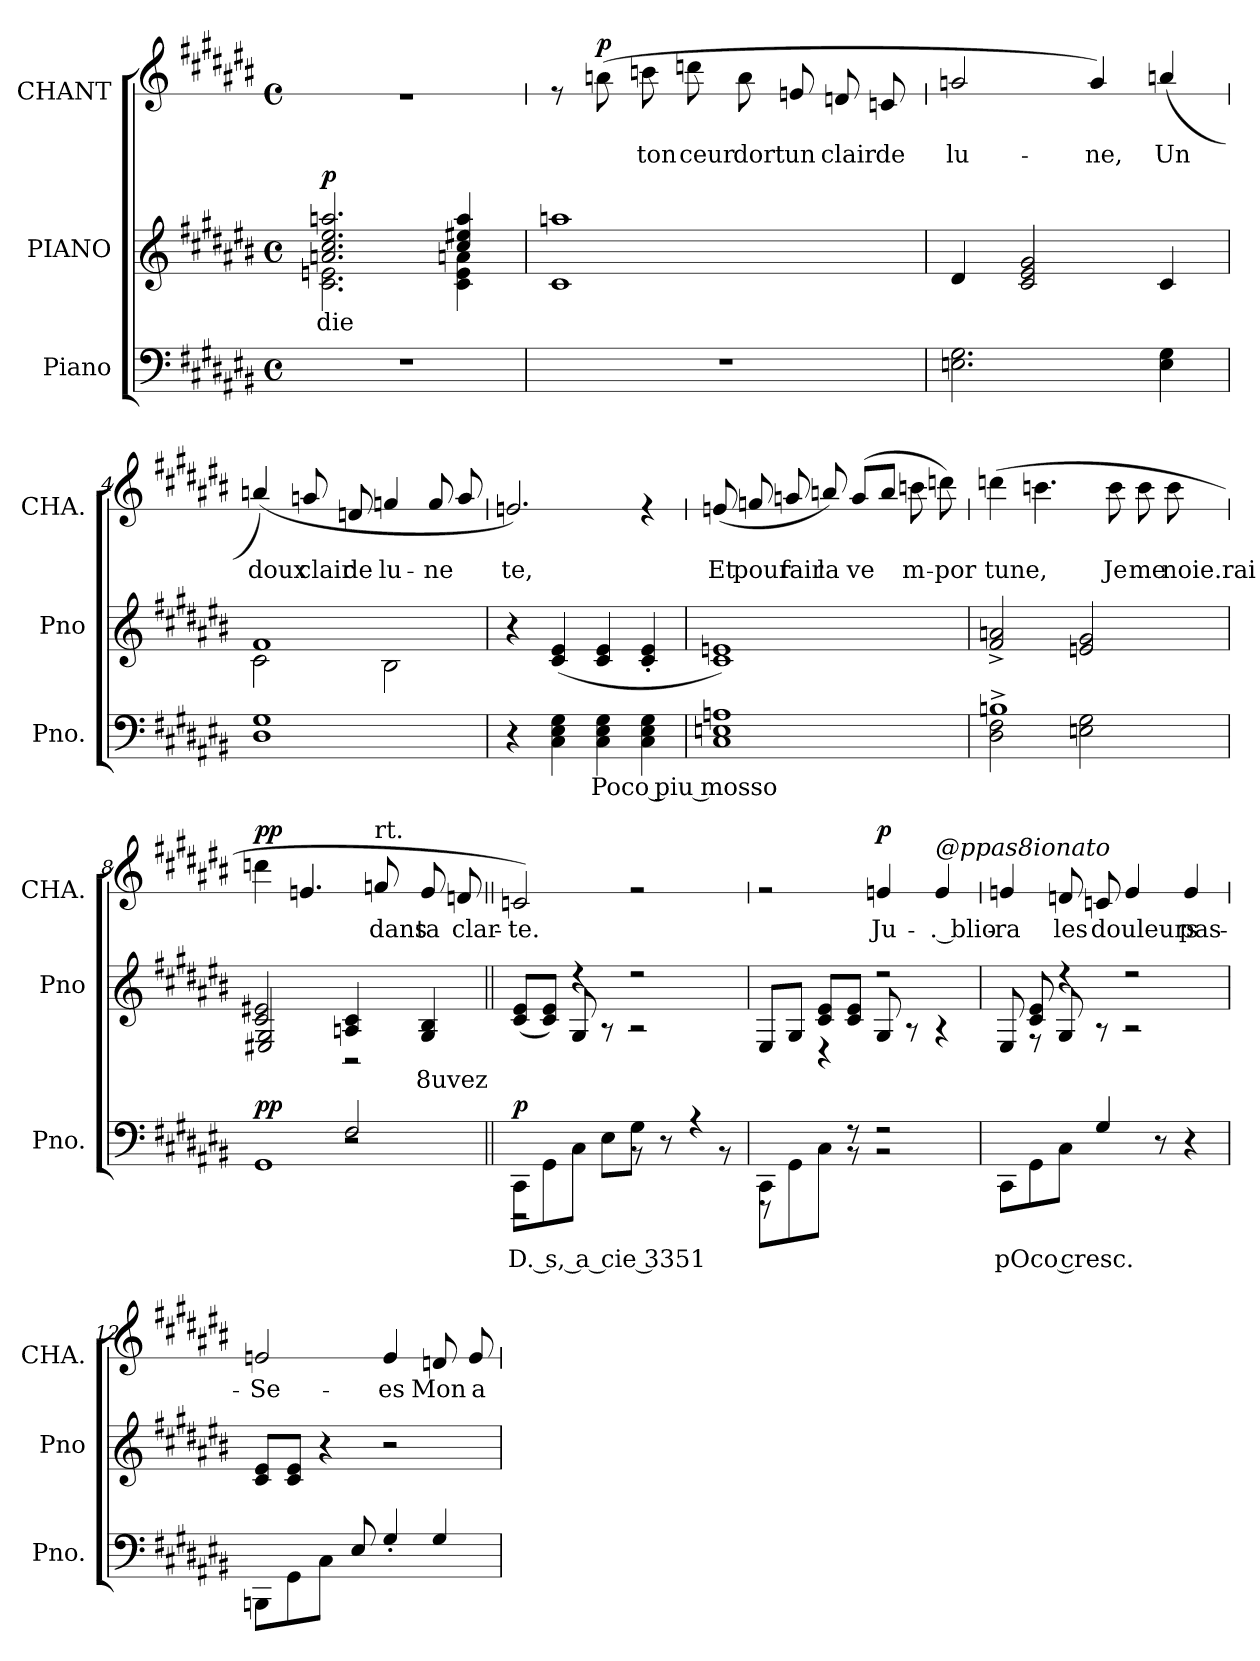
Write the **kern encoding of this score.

**kern	**text	**dynam	**kern	**text	**dynam	**kern	**text	**dynam
*part3	*part3	*part3	*part2	*part2	*part2	*part1	*part1	*part1
*staff3	*staff3	*staff3	*staff2	*staff2	*staff2	*staff1	*staff1	*staff1
*I"Piano	*	*	*I"PIANO	*	*	*I"CHANT	*	*
*I'Pno.	*	*	*I'Pno	*	*	*I'CHA.	*	*
*	*	*	*	*	*	*stria1	*	*
*clefF4	*	*	*clefG2	*	*	*clefG2	*	*
*k[f#c#g#d#a#e#b#]	*	*	*k[f#c#g#d#a#e#b#]	*	*	*k[f#c#g#d#a#e#b#]	*	*
*C#:	*	*	*C#:	*	*	*C#:	*	*
*M4/4	*	*	*M4/4	*	*	*M4/4	*	*
*met(c)	*	*	*met(c)	*	*	*met(c)	*	*
=1	=1	=1	=1	=1	=1	=1	=1	=1
*	*	*	*^	*	*	*	*	*
1r	.	.	2.an/ 2.cc#/ 2.ee#/ 2.aan/	2.c#\ 2.en\	die	p	1r	.	.
.	.	.	4cc#/ 4ee#X/ 4aa/	4c#\ 4e\ 4an\	.	.	.	.	.
*	*	*	*v	*v	*	*	*	*	*
=2	=2	=2	=2	=2	=2	=2	=2	=2
1r	.	.	1c#\ 1aan\	.	.	8r	.	.
.	.	.	.	.	.	(8an\	.	p
.	.	.	.	.	.	8bn\	ton	.
.	.	.	.	.	.	8cc\	ceur	.
.	.	.	.	.	.	8a\	dort	.
.	.	.	.	.	.	8en/	un	.
.	.	.	.	.	.	8d/	clair	.
.	.	.	.	.	.	8c/	de	.
=3	=3	=3	=3	=3	=3	=3	=3	=3
2.En\ 2.G#\	.	.	4d#/	.	.	2g/	lu-	.
.	.	.	2c#/ 2e#/ 2g#/	.	.	.	.	.
.	.	.	.	.	.	4g/)	ne,	.
4E\ 4G#\	.	.	4c#/	.	.	(4a/	Un	.
!!LO:LB:g=z
=4	=4	=4	=4	=4	=4	=4	=4	=4
*	*	*	*^	*	*	*	*	*
1D#/ 1G#/	.	.	1f#/	2c#\	.	.	(4a/)	doux	.
.	.	.	.	.	.	.	8g/	clair	.
.	.	.	.	.	.	.	8d/	de	.
.	.	.	.	2B#\	.	.	4f/	lu-	.
.	.	.	.	.	.	.	8f/	ne	.
.	.	.	.	.	.	.	8g/	.	.
*	*	*	*v	*v	*	*	*	*	*
=5	=5	=5	=5	=5	=5	=5	=5	=5
4r	.	.	4r	.	.	2.e/)	te,	.
4C#\ 4E#\ 4G#\	.	.	(4c#/ 4e#/	.	.	.	.	.
4C#\ 4E#\ 4G#\	Poco piu mosso	.	4c#/ 4e#/	.	.	.	.	.
4C#\ 4E#\ 4G#\	.	.	4c#'/ 4e#'/	.	.	4r	.	.
=6	=6	=6	=6	=6	=6	=6	=6	=6
1C#/ 1En/ 1An/	.	.	1c#/ 1en/)	.	.	(8en/	Et	.
.	.	.	.	.	.	8f/	pour	.
.	.	.	.	.	.	8g/	fair	.
.	.	.	.	.	.	8an/)	la	.
.	.	.	.	.	.	(8g/L	ve	.
.	.	.	.	.	.	8a/J	.	.
.	.	.	.	.	.	8bn\	m-	.
.	.	.	.	.	.	8cc\)	por	.
!!LO:LB:g=z
=7	=7	=7	=7	=7	=7	=7	=7	=7
*^	*	*	*	*	*	*	*	*
1Bn^\	2D#\ 2F#\	.	.	2f#^/ 2an^/	.	.	(4cc\	tune,	.
.	.	.	.	.	.	.	4.bn\	.	.
.	2En\ 2G#\	.	.	2en/ 2g#/	.	.	.	.	.
.	.	.	.	.	.	.	8b\	Je	.
.	.	.	.	.	.	.	8b\	me	.
.	.	.	.	.	.	.	8b\	noie.rai	.
=8	=8	=8	=8	=8	=8	=8	=8	=8	=8
*	*^	*	*	*^	*	*	*	*	*
2ryy	1GG#\	2ryy	.	pp	2c#/ 2e#X/	2E#X/ 2G#/	.	.	4cc\	.	pp
.	.	.	.	.	.	.	.	.	4.e/	.	.
2F#/	.	2r	.	.	4An/ 4c#/	2r	.	.	.	.	.
!	!	!	!	!	!	!	!	!	!LO:TX:t=rt.	!	!
.	.	.	.	.	.	.	.	.	8f/	dans	.
.	.	.	.	.	4G#/ 4B#/	.	8uvez	.	8e/	ta	.
.	.	.	.	.	.	.	.	.	8d/	clar-	.
*	*v	*v	*	*	*	*	*	*	*	*	*
=9||	=9||	=9||	=9||	=9||	=9||	=9||	=9||	=9||	=9||	=9||
8CC#\L	2r	D. s, a cie 3351	p	(8c#/ 8e#/L	4ryy	.	.	2c/)	te.	.
8GG#\	.	.	.	8c#/ 8e#/J)	.	.	.	.	.	.
8C#\J	.	.	.	4r	8G#/	.	.	.	.	.
8E#\L	.	.	.	.	8r	.	.	.	.	.
8G#\J	8r	.	.	2r	2r	.	.	2r	.	.
8r	4ryy	.	.	.	.	.	.	.	.	.
4r	.	.	.	.	.	.	.	.	.	.
.	8r	.	.	.	.	.	.	.	.	.
=10	=10	=10	=10	=10	=10	=10	=10	=10	=10	=10
8CC#\L	8r	.	.	4ryy	8E#/L	.	.	2r	.	.
8GG#\	8ryy	.	.	.	8G#/J	.	.	.	.	.
8C#\J	8ryy	.	.	8c#/ 8e#/L	4r	.	.	.	.	.
8r	8r	.	.	8c#/ 8e#/J	.	.	.	.	.	.
2r	2r	.	.	2r	8G#/	.	.	4e/	Ju-	p
.	.	.	.	.	8r	.	.	.	.	.
!	!	!	!	!	!	!	!	!LO:TX:i:t=@ppas8ionato	!	!
.	.	.	.	.	4r	.	.	4e/	. blio-	.
*v	*v	*	*	*	*	*	*	*	*	*
!!LO:PB:g=z
=11	=11	=11	=11	=11	=11	=11	=11	=11	=11
8CC#\L	pOco cresc.	.	8ryy	8E#/	.	.	4e/	ra	.
8GG#\	.	.	8c#/ 8e#/	8r	.	.	.	.	.
8C#\J	.	.	4r	8G#/	.	.	8d/	les	.
4G#/	.	.	.	8r	.	.	8c/	douleurs	.
.	.	.	2r	2r	.	.	4e/	.	.
8r	.	.	.	.	.	.	.	.	.
4r	.	.	.	.	.	.	4e/	pas-	.
*	*	*	*v	*v	*	*	*	*	*
=12	=12	=12	=12	=12	=12	=12	=12	=12
8BBBn\L	.	.	8c#/ 8e#/L	.	.	2e/	Se-	.
8GG#\	.	.	8c#/ 8e#/J	.	.	.	.	.
8C#\J	.	.	4r	.	.	.	.	.
8E#/	.	.	.	.	.	.	.	.
4G#'/	.	.	2r	.	.	4e/	es	.
4G#/	.	.	.	.	.	8d/	Mon	.
.	.	.	.	.	.	8e/	a-	.
=	=	=	=	=	=	=	=	=
*-	*-	*-	*-	*-	*-	*-	*-	*-
